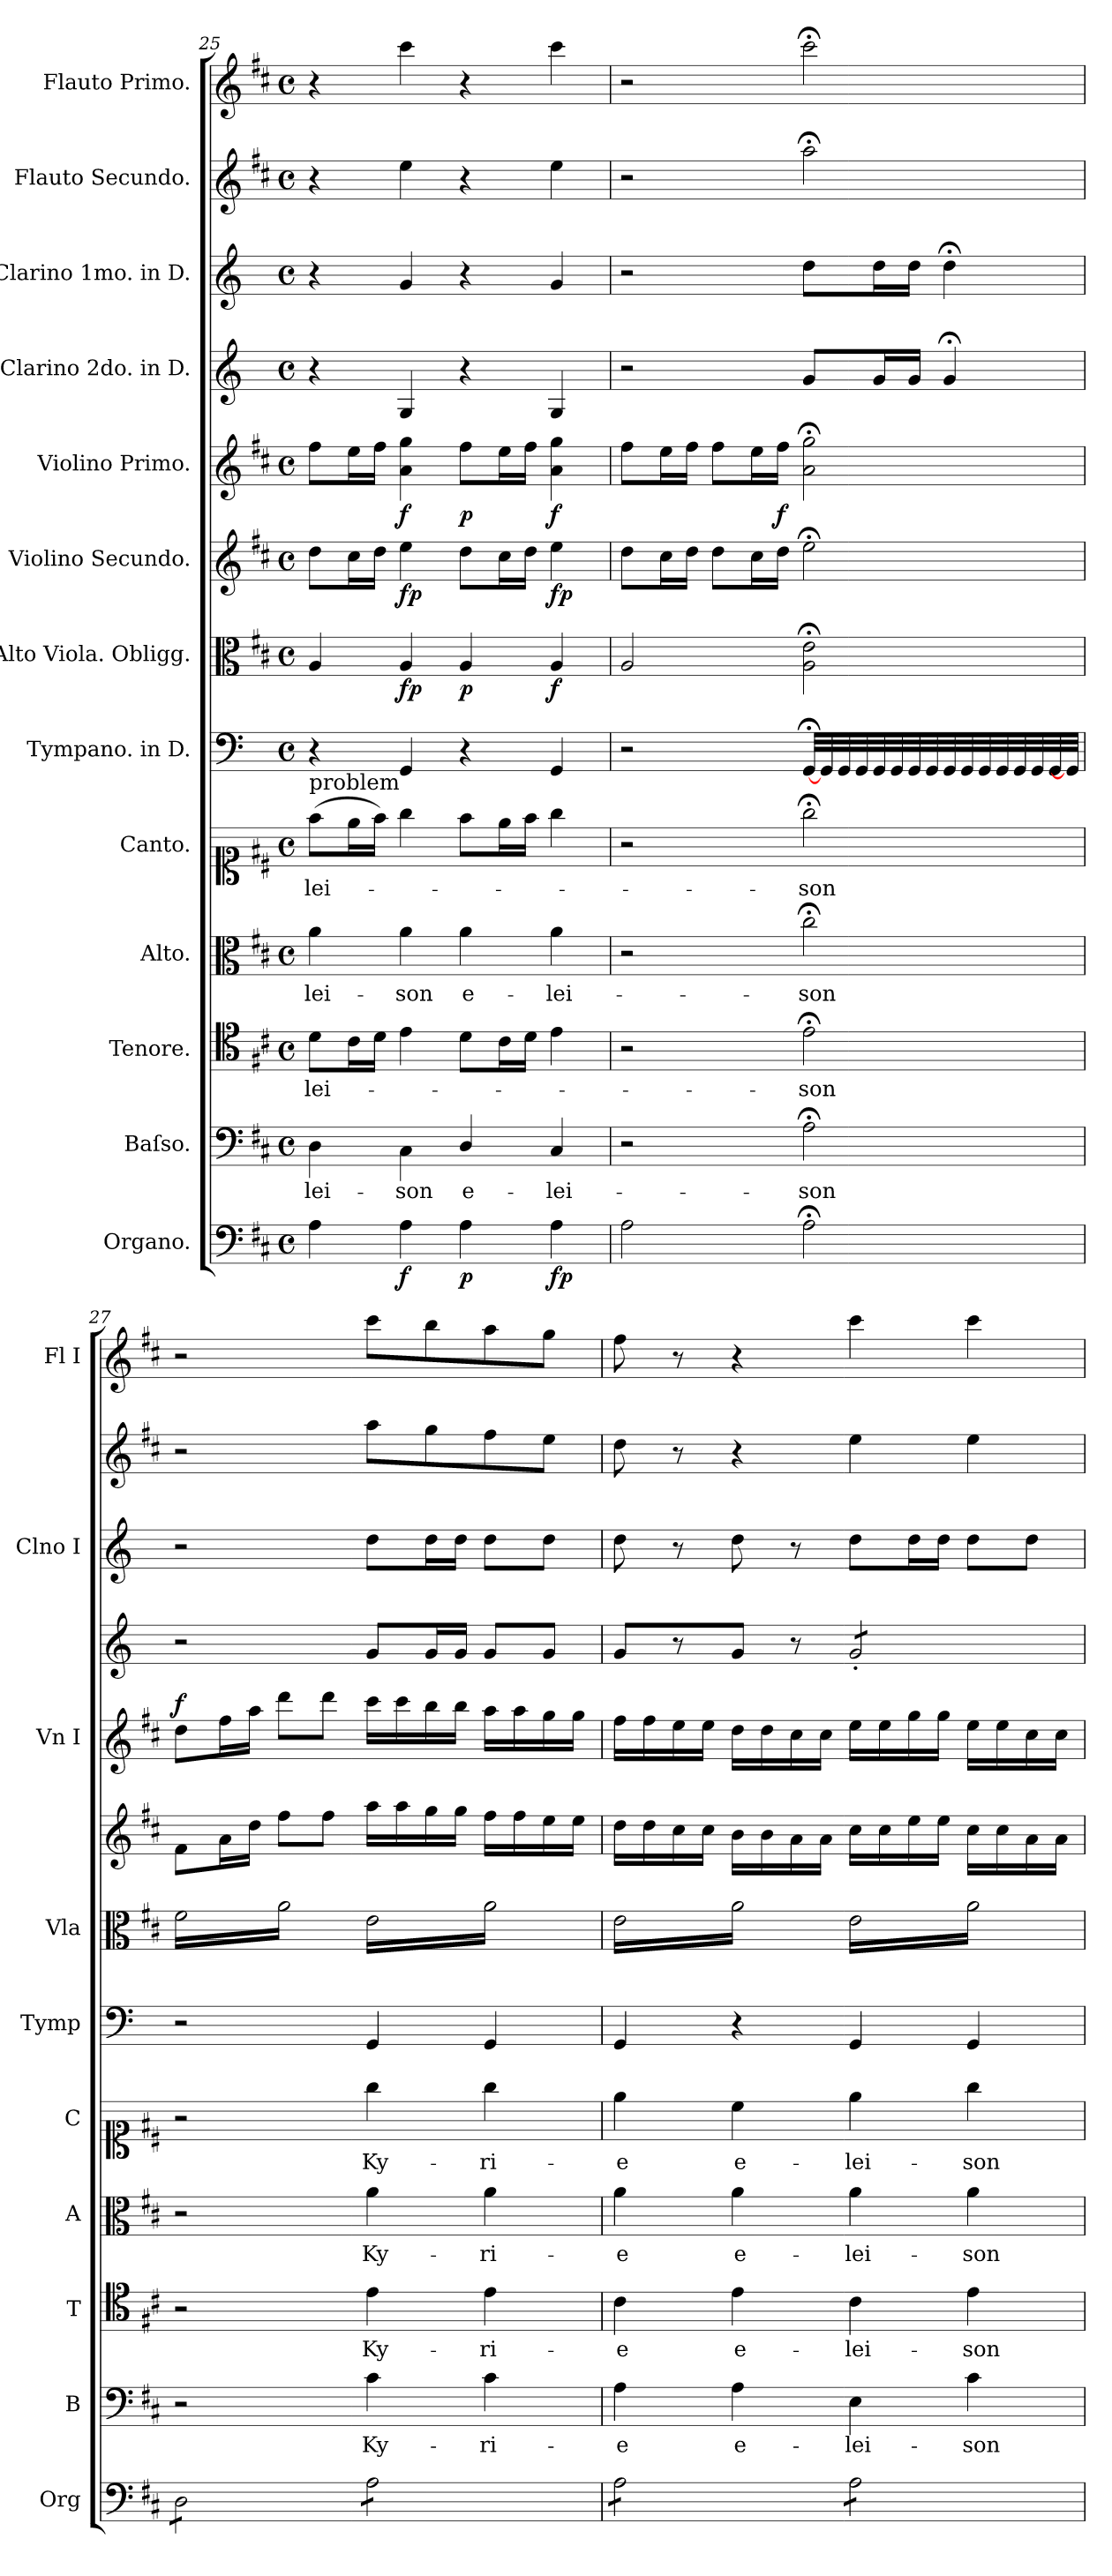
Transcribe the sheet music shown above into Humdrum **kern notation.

**kern	**dynam	**kern	**text	**kern	**text	**kern	**text	**kern	**text	**kern	**kern	**dynam	**kern	**dynam	**kern	**dynam	**kern	**kern	**kern	**kern
*part13	*part13	*part12	*part12	*part11	*part11	*part10	*part10	*part9	*part9	*part8	*part7	*part7	*part6	*part6	*part5	*part5	*part4	*part3	*part2	*part1
*staff13	*staff13	*staff12	*staff12	*staff11	*staff11	*staff10	*staff10	*staff9	*staff9	*staff8	*staff7	*staff7	*staff6	*staff6	*staff5	*staff5	*staff4	*staff3	*staff2	*staff1
*I"Organo.	*	*I"Baſso.	*	*I"Tenore.	*	*I"Alto.	*	*I"Canto.	*	*I"Tympano. in D.	*I"Alto Viola. Obligg.	*	*I"Violino Secundo.	*	*I"Violino Primo.	*	*I"Clarino 2do. in D.	*I"Clarino 1mo. in D.	*I"Flauto Secundo.	*I"Flauto Primo.
*I'Org	*	*I'B	*	*I'T	*	*I'A	*	*I'C	*	*I'Tymp	*I'Vla	*	*	*	*I'Vn I	*	*	*I'Clno I	*	*I'Fl I
*clefF4	*	*clefF4	*	*clefC4	*	*clefC3	*	*clefC1	*	*clefF4	*clefC3	*	*clefG2	*	*clefG2	*	*clefG2	*clefG2	*clefG2	*clefG2
*	*	*	*	*	*	*	*	*	*	*ITrd-1c-2	*	*	*	*	*	*	*ITrd-1c-2	*ITrd-1c-2	*	*
*k[f#c#]	*	*k[f#c#]	*	*k[f#c#]	*	*k[f#c#]	*	*k[f#c#]	*	*k[f#c#]	*k[f#c#]	*	*k[f#c#]	*	*k[f#c#]	*	*k[f#c#]	*k[f#c#]	*k[f#c#]	*k[f#c#]
*D:	*	*D:	*	*D:	*	*D:	*	*D:	*	*	*D:	*	*D:	*	*D:	*	*	*	*D:	*D:
*M4/4	*	*M4/4	*	*M4/4	*	*M4/4	*	*M4/4	*	*M4/4	*M4/4	*	*M4/4	*	*M4/4	*	*M4/4	*M4/4	*M4/4	*M4/4
*met(c)	*	*met(c)	*	*met(c)	*	*met(c)	*	*met(c)	*	*met(c)	*met(c)	*	*met(c)	*	*met(c)	*	*met(c)	*met(c)	*met(c)	*met(c)
=25	=25	=25	=25	=25	=25	=25	=25	=25	=25	=25	=25	=25	=25	=25	=25	=25	=25	=25	=25	=25
!	!	!	!	!	!	!	!	!LO:TX:a:t=problem	!	!	!	!	!	!	!	!	!	!	!	!
4A\	.	4D\	-lei-	8d\L	-lei-	4a\	-lei-	(8ff#\L	-lei-	4r	4A/	.	8dd\L	.	8ff#\L	.	4r	4r	4r	4r
.	.	.	.	16c#\L	.	.	.	16ee\L	.	.	.	.	16cc#\L	.	16ee\L	.	.	.	.	.
.	.	.	.	16d\JJ	.	.	.	16ff#\JJ)	.	.	.	.	16dd\JJ	.	16ff#\JJ	.	.	.	.	.
4A\	f	4C#\	-son	4e\	.	4a\	-son	4gg\	.	4AA/	4A/	fp	4ee\	fp	4a\ 4gg\	f	4A/	4a/	4ee\	4ccc#\
4A\	p	4D/	e-	8d\L	.	4a\	e-	8ff#\L	.	4r	4A/	p	8dd\L	.	8ff#\L	p	4r	4r	4r	4r
.	.	.	.	16c#\L	.	.	.	16ee\L	.	.	.	.	16cc#\L	.	16ee\L	.	.	.	.	.
.	.	.	.	16d\JJ	.	.	.	16ff#\JJ	.	.	.	.	16dd\JJ	.	16ff#\JJ	.	.	.	.	.
4A\	fp	4C#/	-lei-	4e\	.	4a\	-lei-	4gg\	.	4AA/	4A/	f	4ee\	fp	4a\ 4gg\	f	4A/	4a/	4ee\	4ccc#\
=26	=26	=26	=26	=26	=26	=26	=26	=26	=26	=26	=26	=26	=26	=26	=26	=26	=26	=26	=26	=26
2A\	.	2r	.	2r	.	2r	.	2r	.	2r	2A/	.	8dd\L	.	8ff#\L	.	2r	2r	2r	2r
.	.	.	.	.	.	.	.	.	.	.	.	.	16cc#\L	.	16ee\L	.	.	.	.	.
.	.	.	.	.	.	.	.	.	.	.	.	.	16dd\JJ	.	16ff#\JJ	.	.	.	.	.
.	.	.	.	.	.	.	.	.	.	.	.	.	8dd\L	.	8ff#\L	.	.	.	.	.
.	.	.	.	.	.	.	.	.	.	.	.	.	16cc#\L	.	16ee\L	.	.	.	.	.
.	.	.	.	.	.	.	.	.	.	.	.	.	16dd\JJ	.	16ff#\JJ	f	.	.	.	.
2A;<\	fo	2A;\	-son	2e;<\	-son	2cc#;\	-son	2gg;<;\	-son	[32AA;</LLL	2A;<\ 2e;<\	.	2ee;<\	fo	2a;<\ 2gg;<\	.	8a/L	8ee\L	2aa;<\	2ccc#;\
.	.	.	.	.	.	.	.	.	.	32AA/	.	.	.	.	.	.	.	.	.	.
.	.	.	.	.	.	.	.	.	.	32AA/	.	.	.	.	.	.	.	.	.	.
.	.	.	.	.	.	.	.	.	.	32AA/	.	.	.	.	.	.	.	.	.	.
.	.	.	.	.	.	.	.	.	.	32AA/	.	.	.	.	.	.	16a/L	16ee\L	.	.
.	.	.	.	.	.	.	.	.	.	32AA/	.	.	.	.	.	.	.	.	.	.
.	.	.	.	.	.	.	.	.	.	32AA/	.	.	.	.	.	.	16a/JJ	16ee\JJ	.	.
.	.	.	.	.	.	.	.	.	.	32AA/	.	.	.	.	.	.	.	.	.	.
.	.	.	.	.	.	.	.	.	.	32AA/	.	.	.	.	.	.	4a;</	4ee;<\	.	.
.	.	.	.	.	.	.	.	.	.	32AA/	.	.	.	.	.	.	.	.	.	.
.	.	.	.	.	.	.	.	.	.	32AA/	.	.	.	.	.	.	.	.	.	.
.	.	.	.	.	.	.	.	.	.	32AA/	.	.	.	.	.	.	.	.	.	.
.	.	.	.	.	.	.	.	.	.	32AA/	.	.	.	.	.	.	.	.	.	.
.	.	.	.	.	.	.	.	.	.	32AA/	.	.	.	.	.	.	.	.	.	.
.	.	.	.	.	.	.	.	.	.	32AA/	.	.	.	.	.	.	.	.	.	.
.	.	.	.	.	.	.	.	.	.	32AA/JJJ]	.	.	.	.	.	.	.	.	.	.
=27	=27	=27	=27	=27	=27	=27	=27	=27	=27	=27	=27	=27	=27	=27	=27	=27	=27	=27	=27	=27
!LO:TX:a:t=Tutti	!	!	!	!	!	!	!	!	!	!	!	!	!	!	!	!	!	!	!	!
!	!	!	!	!	!	!	!	!	!	!	!	!	!	!	!	!LO:DY:a	!	!	!	!
*tremolo	*	*	*	*	*	*	*	*	*	*	*	*	*	*	*	*	*	*	*	*
*	*	*	*	*	*	*	*	*	*	*	*tremolo	*	*	*	*	*	*	*	*	*
8D\L	.	2r	.	2r	.	2r	.	2r	.	2r	16f#\LL	fo	8f#\L	fo	8dd\L	f	2r	2r	2r	2r
.	.	.	.	.	.	.	.	.	.	.	16a\	.	.	.	.	.	.	.	.	.
8D\	.	.	.	.	.	.	.	.	.	.	16f#\	.	16a\L	.	16ff#\L	.	.	.	.	.
.	.	.	.	.	.	.	.	.	.	.	16a\	.	16dd\JJ	.	16aa\JJ	.	.	.	.	.
8D\	.	.	.	.	.	.	.	.	.	.	16f#\	.	8ff#\L	.	8ddd\L	.	.	.	.	.
.	.	.	.	.	.	.	.	.	.	.	16a\	.	.	.	.	.	.	.	.	.
8D\J	.	.	.	.	.	.	.	.	.	.	16f#\	.	8ff#\J	.	8ddd\J	.	.	.	.	.
.	.	.	.	.	.	.	.	.	.	.	16a\JJ	.	.	.	.	.	.	.	.	.
8A\L	.	4c#\	Ky-	4e\	Ky-	4a\	Ky-	4gg\	Ky-	4AA/	16e\LL	.	16aa\LL	.	16ccc#\LL	.	8a/L	8ee\L	8aa\L	8ccc#\L
.	.	.	.	.	.	.	.	.	.	.	16a\	.	16aa\	.	16ccc#\	.	.	.	.	.
8A\	.	.	.	.	.	.	.	.	.	.	16e\	.	16gg\	.	16bb\	.	16a/L	16ee\L	8gg\	8bb\
.	.	.	.	.	.	.	.	.	.	.	16a\	.	16gg\JJ	.	16bb\JJ	.	16a/JJ	16ee\JJ	.	.
8A\	.	4c#\	-ri-	4e\	-ri-	4a\	-ri-	4gg\	-ri-	4AA/	16e\	.	16ff#\LL	.	16aa\LL	.	8a/L	8ee\L	8ff#\	8aa\
.	.	.	.	.	.	.	.	.	.	.	16a\	.	16ff#\	.	16aa\	.	.	.	.	.
8A\J	.	.	.	.	.	.	.	.	.	.	16e\	.	16ee\	.	16gg\	.	8a/J	8ee\J	8ee\J	8gg\J
.	.	.	.	.	.	.	.	.	.	.	16a\JJ	.	16ee\JJ	.	16gg\JJ	.	.	.	.	.
=28	=28	=28	=28	=28	=28	=28	=28	=28	=28	=28	=28	=28	=28	=28	=28	=28	=28	=28	=28	=28
8A\L	.	4A\	-e	4c#\	-e	4a\	-e	4ee\	-e	4AA/	16e\LL	.	16dd\LL	.	16ff#\LL	.	8a/L	8ee\	8dd\	8ff#\
.	.	.	.	.	.	.	.	.	.	.	16a\	.	16dd\	.	16ff#\	.	.	.	.	.
8A\	.	.	.	.	.	.	.	.	.	.	16e\	.	16cc#\	.	16ee\	.	8r	8r	8r	8r
.	.	.	.	.	.	.	.	.	.	.	16a\	.	16cc#\JJ	.	16ee\JJ	.	.	.	.	.
8A\	.	4A\	e-	4e\	e-	4a\	e-	4cc#\	e-	4r	16e\	.	16b\LL	.	16dd\LL	.	8a/J	8ee\	4r	4r
.	.	.	.	.	.	.	.	.	.	.	16a\	.	16b\	.	16dd\	.	.	.	.	.
8A\J	.	.	.	.	.	.	.	.	.	.	16e\	.	16a\	.	16cc#\	.	8r	8r	.	.
.	.	.	.	.	.	.	.	.	.	.	16a\JJ	.	16a\JJ	.	16cc#\JJ	.	.	.	.	.
!	!	!	!	!	!	!	!	!	!	!	!	!	!	!	!	!	!LO:TX:a:t=problem	!	!	!
*	*	*	*	*	*	*	*	*	*	*	*	*	*	*	*	*	*tremolo	*	*	*
8A\L	.	4E\	-lei-	4c#\	-lei-	4a\	-lei-	4ee\	-lei-	4AA/	16e\LL	.	16cc#\LL	.	16ee\LL	.	8a'/L	8ee\L	4ee\	4ccc#\
.	.	.	.	.	.	.	.	.	.	.	16a\	.	16cc#\	.	16ee\	.	.	.	.	.
8A\	.	.	.	.	.	.	.	.	.	.	16e\	.	16ee\	.	16gg\	.	8a'/	16ee\L	.	.
.	.	.	.	.	.	.	.	.	.	.	16a\	.	16ee\JJ	.	16gg\JJ	.	.	16ee\JJ	.	.
8A\	.	4c#\	-son	4e\	-son	4a\	-son	4gg\	-son	4AA/	16e\	.	16cc#\LL	.	16ee\LL	.	8a'/	8ee\L	4ee\	4ccc#\
.	.	.	.	.	.	.	.	.	.	.	16a\	.	16cc#\	.	16ee\	.	.	.	.	.
8A\J	.	.	.	.	.	.	.	.	.	.	16e\	.	16a\	.	16cc#\	.	8a'/J	8ee\J	.	.
*	*	*	*	*	*	*	*	*	*	*	*	*	*	*	*	*	*Xtremolo	*	*	*
*Xtremolo	*	*	*	*	*	*	*	*	*	*	*	*	*	*	*	*	*	*	*	*
.	.	.	.	.	.	.	.	.	.	.	16a\JJ	.	16a\JJ	.	16cc#\JJ	.	.	.	.	.
*	*	*	*	*	*	*	*	*	*	*	*Xtremolo	*	*	*	*	*	*	*	*	*
.	.	.	.	.	.	.	.	.	.	.	.	.	.	.	.	.	.	.	.	.
.	.	.	.	.	.	.	.	.	.	.	.	.	.	.	.	.	.	.	.	.
.	.	.	.	.	.	.	.	.	.	.	.	.	.	.	.	.	.	.	.	.
.	.	.	.	.	.	.	.	.	.	.	.	.	.	.	.	.	.	.	.	.
=	=	=	=	=	=	=	=	=	=	=	=	=	=	=	=	=	=	=	=	=
*-	*-	*-	*-	*-	*-	*-	*-	*-	*-	*-	*-	*-	*-	*-	*-	*-	*-	*-	*-	*-
